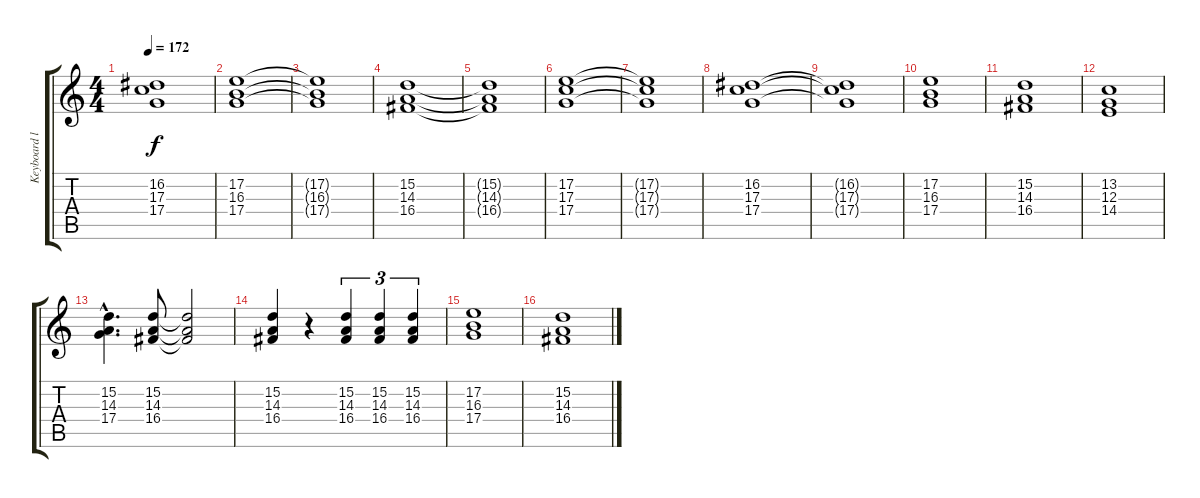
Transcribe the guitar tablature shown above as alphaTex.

\track ("Keyboard ll" "Keyboard l") {instrument rockorgan}
\staff {score tabs}
\tuning (E4 B3 G3 D3 A2 E2) {hide}
\ts (4 4)
\tempo 172
\clef g2
\ks c
(16.2{t} 17.3{t} 17.4{t}).1{dy f} |
(17.2 16.3 17.4).1 |
(17.2{t} 16.3{t} 17.4{t}).1 |
(15.2 14.3 16.4).1 |
(15.2{t} 14.3{t} 16.4{t}).1 |
(17.2 17.3 17.4).1 |
(17.2{t} 17.3{t} 17.4{t}).1 |
(16.2 17.3 17.4).1 |
(16.2{t} 17.3{t} 17.4{t}).1 |
(17.2 16.3 17.4).1 |
(15.2 14.3 16.4).1 |
(13.2 12.3 14.4).1 |
(15.2{hac} 14.3{hac} 17.4{hac}).4{d} (15.2 14.3 16.4).8 (15.2{t} 14.3{t} 16.4{t}).2 |
(15.2 14.3 16.4).4 r.4 (15.2 14.3 16.4).4{tu (3 2)} (15.2 14.3 16.4).4{tu (3 2)} (15.2 14.3 16.4).4{tu (3 2)} |
(17.2 16.3 17.4).1 |
(15.2 14.3 16.4).1
